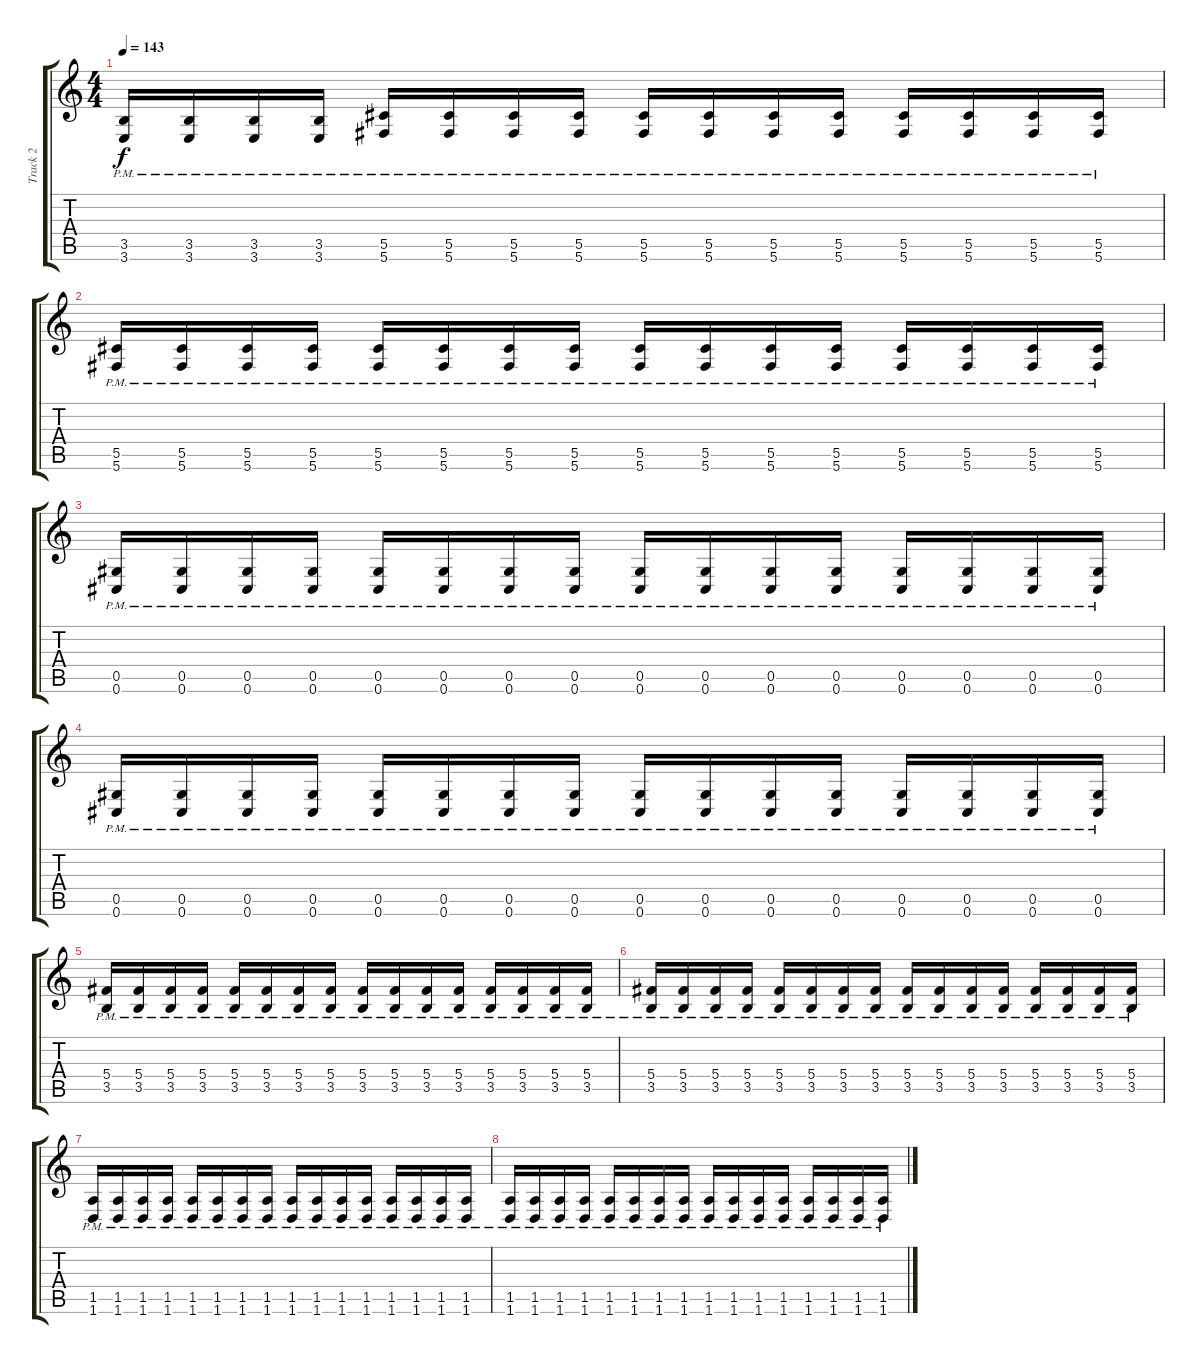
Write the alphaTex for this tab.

\track ("Track 2" "Track 2") {instrument distortionguitar}
\staff {score tabs}
\tuning (Eb4 Bb3 Gb3 Db3 Ab2 Db2) {hide}
\ts (4 4)
\tempo 143
\clef g2
\ks c
(3.5{pm} 3.6{pm}).16{dy f} (3.5{pm} 3.6{pm}).16 (3.5{pm} 3.6{pm}).16 (3.5{pm} 3.6{pm}).16 (5.5{pm} 5.6{pm}).16 (5.5{pm} 5.6{pm}).16 (5.5{pm} 5.6{pm}).16 (5.5{pm} 5.6{pm}).16 (5.5{pm} 5.6{pm}).16 (5.5{pm} 5.6{pm}).16 (5.5{pm} 5.6{pm}).16 (5.5{pm} 5.6{pm}).16 (5.5{pm} 5.6{pm}).16 (5.5{pm} 5.6{pm}).16 (5.5{pm} 5.6{pm}).16 (5.5{pm} 5.6{pm}).16 |
(5.5{pm} 5.6{pm}).16 (5.5{pm} 5.6{pm}).16 (5.5{pm} 5.6{pm}).16 (5.5{pm} 5.6{pm}).16 (5.5{pm} 5.6{pm}).16 (5.5{pm} 5.6{pm}).16 (5.5{pm} 5.6{pm}).16 (5.5{pm} 5.6{pm}).16 (5.5{pm} 5.6{pm}).16 (5.5{pm} 5.6{pm}).16 (5.5{pm} 5.6{pm}).16 (5.5{pm} 5.6{pm}).16 (5.5{pm} 5.6{pm}).16 (5.5{pm} 5.6{pm}).16 (5.5{pm} 5.6{pm}).16 (5.5{pm} 5.6{pm}).16 |
(0.5{pm} 0.6{pm}).16 (0.5{pm} 0.6{pm}).16 (0.5{pm} 0.6{pm}).16 (0.5{pm} 0.6{pm}).16 (0.5{pm} 0.6{pm}).16 (0.5{pm} 0.6{pm}).16 (0.5{pm} 0.6{pm}).16 (0.5{pm} 0.6{pm}).16 (0.5{pm} 0.6{pm}).16 (0.5{pm} 0.6{pm}).16 (0.5{pm} 0.6{pm}).16 (0.5{pm} 0.6{pm}).16 (0.5{pm} 0.6{pm}).16 (0.5{pm} 0.6{pm}).16 (0.5{pm} 0.6{pm}).16 (0.5{pm} 0.6{pm}).16 |
(0.5{pm} 0.6{pm}).16 (0.5{pm} 0.6{pm}).16 (0.5{pm} 0.6{pm}).16 (0.5{pm} 0.6{pm}).16 (0.5{pm} 0.6{pm}).16 (0.5{pm} 0.6{pm}).16 (0.5{pm} 0.6{pm}).16 (0.5{pm} 0.6{pm}).16 (0.5{pm} 0.6{pm}).16 (0.5{pm} 0.6{pm}).16 (0.5{pm} 0.6{pm}).16 (0.5{pm} 0.6{pm}).16 (0.5{pm} 0.6{pm}).16 (0.5{pm} 0.6{pm}).16 (0.5{pm} 0.6{pm}).16 (0.5{pm} 0.6{pm}).16 |
(5.4{pm} 3.5{pm}).16 (5.4{pm} 3.5{pm}).16 (5.4{pm} 3.5{pm}).16 (5.4{pm} 3.5{pm}).16 (5.4{pm} 3.5{pm}).16 (5.4{pm} 3.5{pm}).16 (5.4{pm} 3.5{pm}).16 (5.4{pm} 3.5{pm}).16 (5.4{pm} 3.5{pm}).16 (5.4{pm} 3.5{pm}).16 (5.4{pm} 3.5{pm}).16 (5.4{pm} 3.5{pm}).16 (5.4{pm} 3.5{pm}).16 (5.4{pm} 3.5{pm}).16 (5.4{pm} 3.5{pm}).16 (5.4{pm} 3.5{pm}).16 |
(5.4{pm} 3.5{pm}).16 (5.4{pm} 3.5{pm}).16 (5.4{pm} 3.5{pm}).16 (5.4{pm} 3.5{pm}).16 (5.4{pm} 3.5{pm}).16 (5.4{pm} 3.5{pm}).16 (5.4{pm} 3.5{pm}).16 (5.4{pm} 3.5{pm}).16 (5.4{pm} 3.5{pm}).16 (5.4{pm} 3.5{pm}).16 (5.4{pm} 3.5{pm}).16 (5.4{pm} 3.5{pm}).16 (5.4{pm} 3.5{pm}).16 (5.4{pm} 3.5{pm}).16 (5.4{pm} 3.5{pm}).16 (5.4{pm} 3.5{pm}).16 |
(1.5{pm} 1.6{pm}).16 (1.5{pm} 1.6{pm}).16 (1.5{pm} 1.6{pm}).16 (1.5{pm} 1.6{pm}).16 (1.5{pm} 1.6{pm}).16 (1.5{pm} 1.6{pm}).16 (1.5{pm} 1.6{pm}).16 (1.5{pm} 1.6{pm}).16 (1.5{pm} 1.6{pm}).16 (1.5{pm} 1.6{pm}).16 (1.5{pm} 1.6{pm}).16 (1.5{pm} 1.6{pm}).16 (1.5{pm} 1.6{pm}).16 (1.5{pm} 1.6{pm}).16 (1.5{pm} 1.6{pm}).16 (1.5{pm} 1.6{pm}).16 |
(1.5{pm} 1.6{pm}).16 (1.5{pm} 1.6{pm}).16 (1.5{pm} 1.6{pm}).16 (1.5{pm} 1.6{pm}).16 (1.5{pm} 1.6{pm}).16 (1.5{pm} 1.6{pm}).16 (1.5{pm} 1.6{pm}).16 (1.5{pm} 1.6{pm}).16 (1.5{pm} 1.6{pm}).16 (1.5{pm} 1.6{pm}).16 (1.5{pm} 1.6{pm}).16 (1.5{pm} 1.6{pm}).16 (1.5{pm} 1.6{pm}).16 (1.5{pm} 1.6{pm}).16 (1.5{pm} 1.6{pm}).16 (1.5{pm} 1.6{pm}).16
